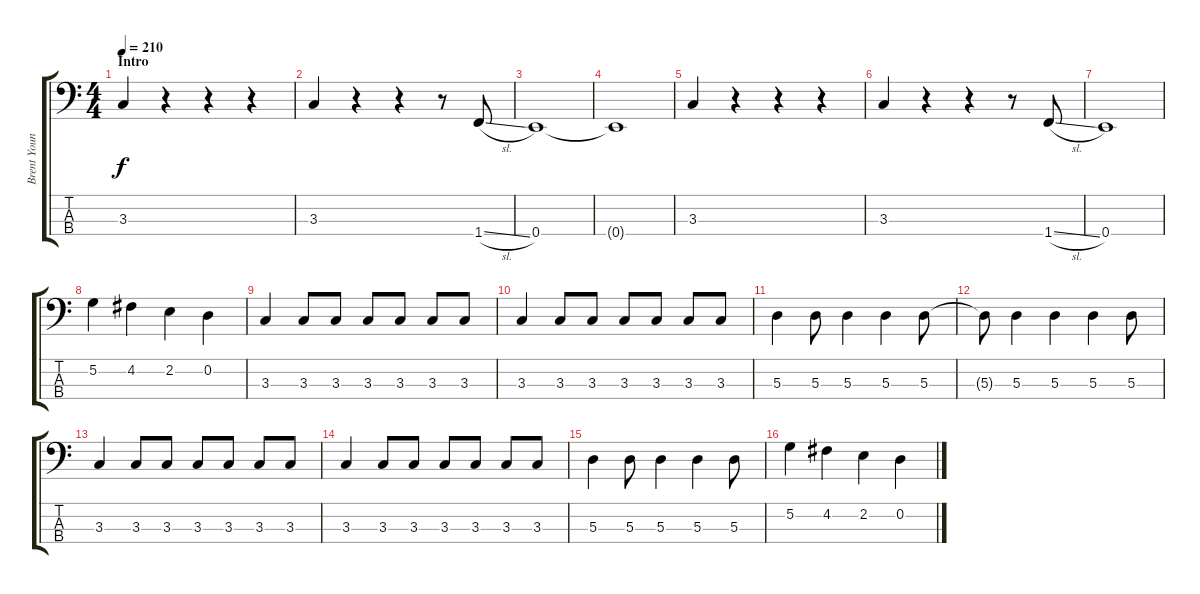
\track ("Brent Young" "Brent Youn") {instrument electricbasspick}
\staff {score tabs}
\tuning (G2 D2 A1 E1) {hide}
\ts (4 4)
\section ("" "Intro")
\tempo 210
\clef f4
\ks c
3.3.4{dy f instrument electricbasspick} r.4 r.4 r.4 |
3.3.4 r.4 r.4 r.8 1.4{sl}.8 |
0.4.1 |
0.4{t}.1 |
3.3.4 r.4 r.4 r.4 |
3.3.4 r.4 r.4 r.8 1.4{sl}.8 |
0.4.1 |
5.2.4 4.2.4 2.2.4 0.2.4 |
3.3.4 3.3.8 3.3.8 3.3.8 3.3.8 3.3.8 3.3.8 |
3.3.4 3.3.8 3.3.8 3.3.8 3.3.8 3.3.8 3.3.8 |
5.3.4 5.3.8 5.3.4 5.3.4 5.3.8 |
5.3{t}.8 5.3.4 5.3.4 5.3.4 5.3.8 |
3.3.4 3.3.8 3.3.8 3.3.8 3.3.8 3.3.8 3.3.8 |
3.3.4 3.3.8 3.3.8 3.3.8 3.3.8 3.3.8 3.3.8 |
5.3.4 5.3.8 5.3.4 5.3.4 5.3.8 |
5.2.4 4.2.4 2.2.4 0.2.4
